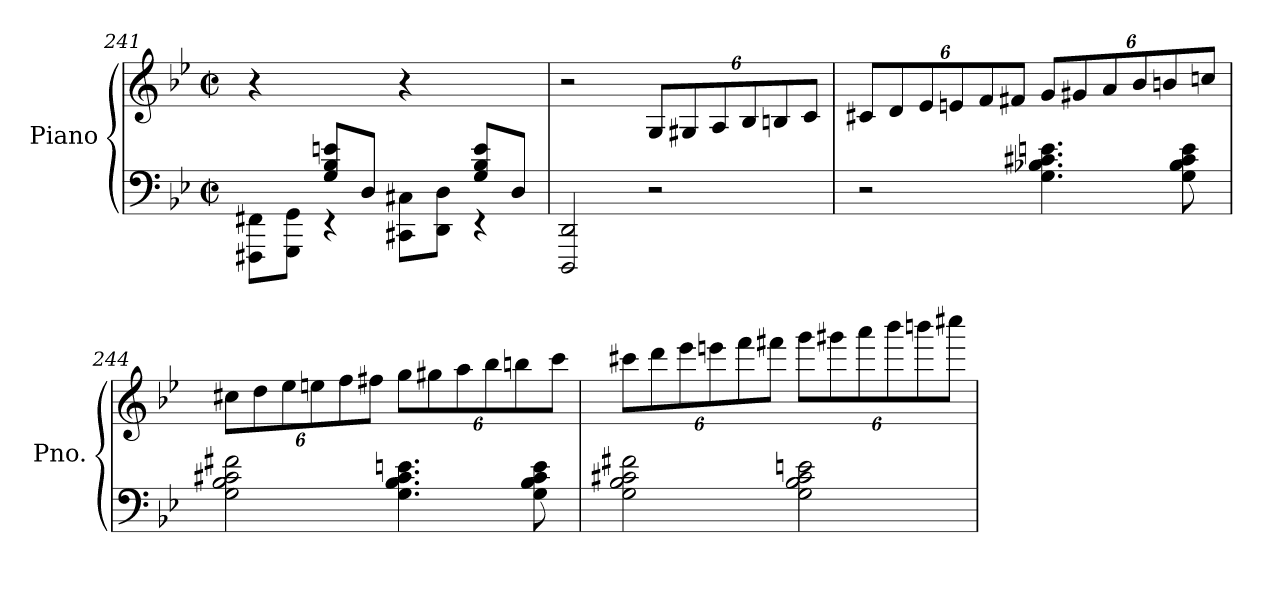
**kern	**kern
*part1	*part1
*staff2	*staff1
*I"Piano	*
*I'Pno.	*
*clefF4	*clefG2
*k[b-e-]	*k[b-e-]
*M2/2	*M2/2
*met(c|)	*met(c|)
=241	=241
*^	*
4ryy	8FFF#X\ 8FF#X\L	4r
.	8GGG\ 8GG\J	.
8G/ 8B-/ 8en/L	4r	4ryy
8D/J	.	.
4ryy	8CC#X\ 8C#X\L	4r
.	8DD\ 8D\J	.
8G/ 8B-/ 8e/L	4r	4ryy
8D/J	.	.
*v	*v	*
=242	=242
2DDD/ 2DD/	2r
*	*Xbrackettup
2r	12G/L
.	12G#X/
.	12A/
.	12B-/
.	12Bn/
.	12c/J
=243	=243
2r	12c#X/L
.	12d/
.	12e-/
.	12en/
.	12f/
.	12f#X/J
4.G\ 4.B-X\ 4.c#X\ 4.en\	12g/L
.	12g#X/
.	12a/
.	12b-/
.	12bn/
8G\ 8B-\ 8c#\ 8e\	.
.	12ccn/J
!!LO:LB:g=z
=244	=244
2G\ 2B-\ 2c#X\ 2f#X\	12cc#X\L
.	12dd\
.	12ee-\
.	12een\
.	12ff\
.	12ff#X\J
4.G\ 4.B-\ 4.c#\ 4.en\	12gg\L
.	12gg#X\
.	12aa\
.	12bb-\
.	12bbn\
8G\ 8B-\ 8c#\ 8e\	.
.	12ccc\J
=245	=245
2G\ 2B-\ 2c#X\ 2f#X\	12ccc#X\L
.	12ddd\
.	12eee-\
.	12eeen\
.	12fff\
.	12fff#X\J
2G\ 2B-\ 2c#\ 2en\	12ggg\L
.	12ggg#X\
.	12aaa\
.	12bbb-\
.	12bbbn\
.	12cccc#X\J
=	=
*-	*-
